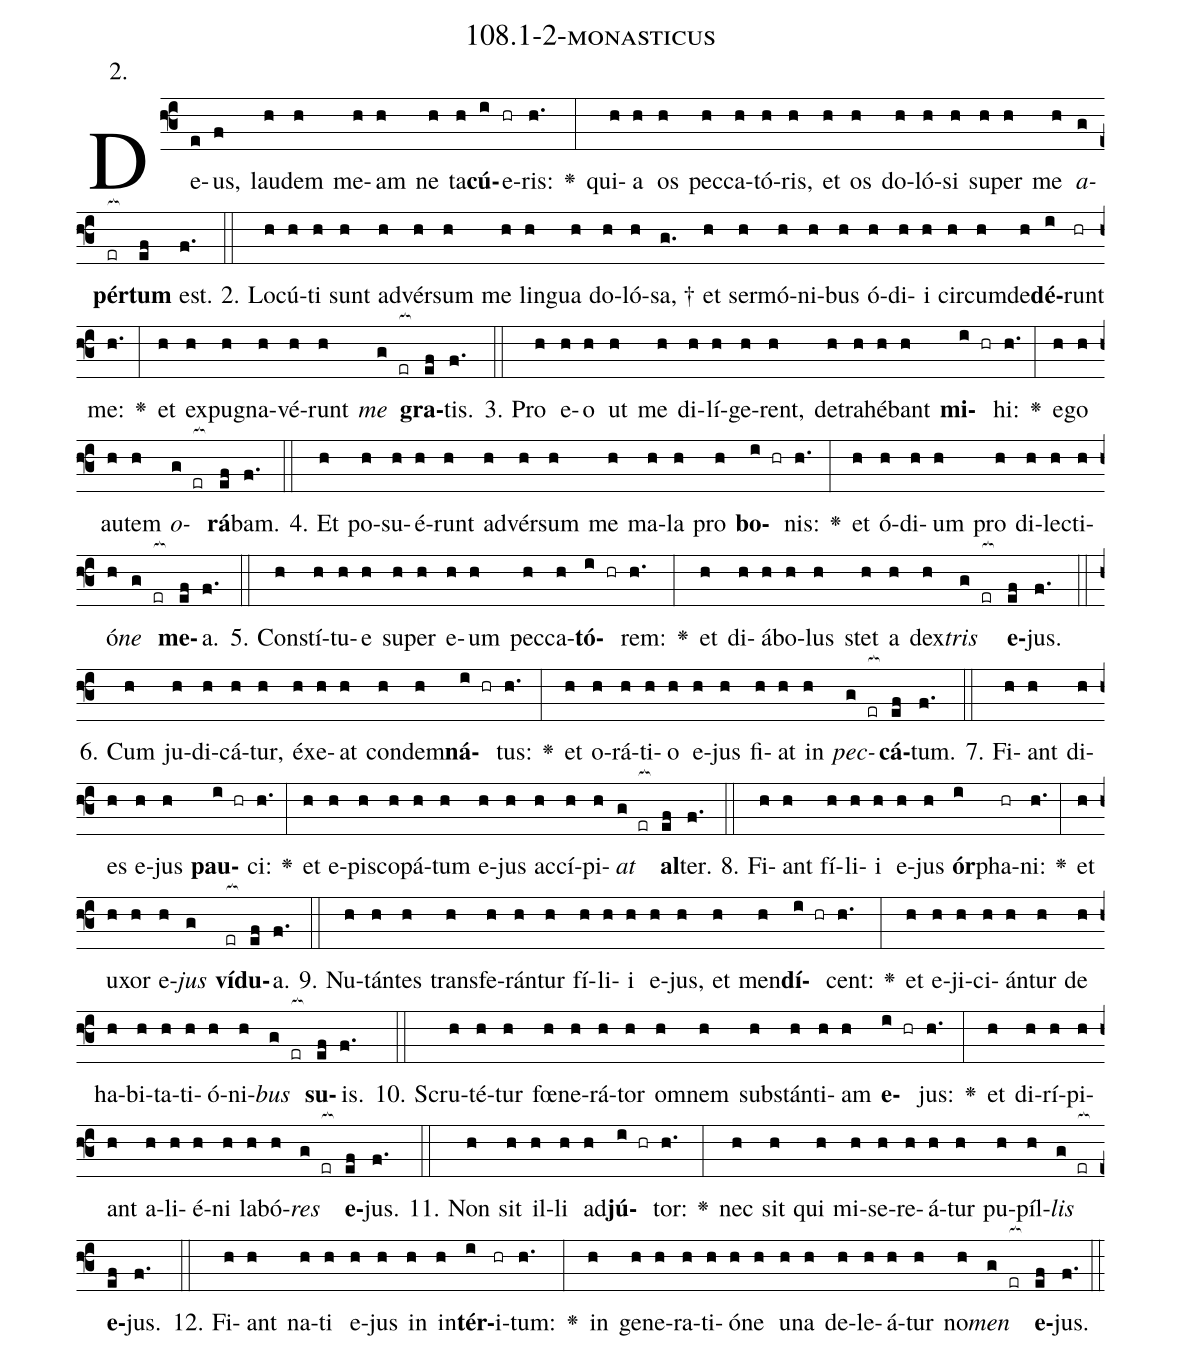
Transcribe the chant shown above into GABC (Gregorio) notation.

name: 108.1-2-monasticus;
annotation: 2.;
%%
(f3)De(e)us,(f) lau(h)dem(h) me(h)am(h) ne(h) ta(h)<b>cú</b>(i)e(hr)ris:(h.) <v>\greheightstar</v>(:) qui(h)a(h) os(h) pec(h)ca(h)tó(h)ris,(h) et(h) os(h) do(h)ló(h)si(h) su(h)per(h) me(h) <i>a</i>(g)<b>pér</b>(er[ocb:1{])<b>tum</b>(ef[ocb:0}]) est.(f.) (::)
2. Lo(h)cú(h)ti(h) sunt(h) ad(h)vér(h)sum(h) me(h) lin(h)gua(h) do(h)ló(h)sa, †(g.) et(h) ser(h)mó(h)ni(h)bus(h) ó(h)di(h)i(h) cir(h)cum(h)de(h)<b>dé</b>(i)runt(hr) me:(h.) <v>\greheightstar</v>(:) et(h) ex(h)pu(h)gna(h)vé(h)runt(h) <i>me</i>(g er[ocb:1{]) <b>gra</b>(ef[ocb:0}])tis.(f.) (::)
3. Pro(h) e(h)o(h) ut(h) me(h) di(h)lí(h)ge(h)rent,(h) de(h)tra(h)hé(h)bant(h) <b>mi</b>(i hr)hi:(h.) <v>\greheightstar</v>(:) e(h)go(h) au(h)tem(h) <i>o</i>(g er[ocb:1{])<b>rá</b>(ef[ocb:0}])bam.(f.) (::)
4. Et(h) po(h)su(h)é(h)runt(h) ad(h)vér(h)sum(h) me(h) ma(h)la(h) pro(h) <b>bo</b>(i hr)nis:(h.) <v>\greheightstar</v>(:) et(h) ó(h)di(h)um(h) pro(h) di(h)lec(h)ti(h)ó(h)<i>ne</i>(g er[ocb:1{]) <b>me</b>(ef[ocb:0}])a.(f.) (::)
5. Con(h)stí(h)tu(h)e(h) su(h)per(h) e(h)um(h) pec(h)ca(h)<b>tó</b>(i hr)rem:(h.) <v>\greheightstar</v>(:) et(h) di(h)á(h)bo(h)lus(h) stet(h) a(h) dex(h)<i>tris</i>(g er[ocb:1{]) <b>e</b>(ef[ocb:0}])jus.(f.) (::)
6. Cum(h) ju(h)di(h)cá(h)tur,(h) éx(h)e(h)at(h) con(h)dem(h)<b>ná</b>(i hr)tus:(h.) <v>\greheightstar</v>(:) et(h) o(h)rá(h)ti(h)o(h) e(h)jus(h) fi(h)at(h) in(h) <i>pec</i>(g er[ocb:1{])<b>cá</b>(ef[ocb:0}])tum.(f.) (::)
7. Fi(h)ant(h) di(h)es(h) e(h)jus(h) <b>pau</b>(i hr)ci:(h.) <v>\greheightstar</v>(:) et(h) e(h)pis(h)co(h)pá(h)tum(h) e(h)jus(h) ac(h)cí(h)pi(h)<i>at</i>(g er[ocb:1{]) <b>al</b>(ef[ocb:0}])ter.(f.) (::)
8. Fi(h)ant(h) fí(h)li(h)i(h) e(h)jus(h) <b>ór</b>(i)pha(hr)ni:(h.) <v>\greheightstar</v>(:) et(h) u(h)xor(h) e(h)<i>jus</i>(g) <b>ví</b>(er[ocb:1{])<b>du</b>(ef[ocb:0}])a.(f.) (::)
9. Nu(h)tán(h)tes(h) trans(h)fe(h)rán(h)tur(h) fí(h)li(h)i(h) e(h)jus,(h) et(h) men(h)<b>dí</b>(i hr)cent:(h.) <v>\greheightstar</v>(:) et(h) e(h)ji(h)ci(h)án(h)tur(h) de(h) ha(h)bi(h)ta(h)ti(h)ó(h)ni(h)<i>bus</i>(g er[ocb:1{]) <b>su</b>(ef[ocb:0}])is.(f.) (::)
10. Scru(h)té(h)tur(h) fœ(h)ne(h)rá(h)tor(h) om(h)nem(h) sub(h)stán(h)ti(h)am(h) <b>e</b>(i hr)jus:(h.) <v>\greheightstar</v>(:) et(h) di(h)rí(h)pi(h)ant(h) a(h)li(h)é(h)ni(h) la(h)bó(h)<i>res</i>(g er[ocb:1{]) <b>e</b>(ef[ocb:0}])jus.(f.) (::)
11. Non(h) sit(h) il(h)li(h) ad(h)<b>jú</b>(i hr)tor:(h.) <v>\greheightstar</v>(:) nec(h) sit(h) qui(h) mi(h)se(h)re(h)á(h)tur(h) pu(h)píl(h)<i>lis</i>(g er[ocb:1{]) <b>e</b>(ef[ocb:0}])jus.(f.) (::)
12. Fi(h)ant(h) na(h)ti(h) e(h)jus(h) in(h) in(h)<b>tér</b>(i)i(hr)tum:(h.) <v>\greheightstar</v>(:) in(h) ge(h)ne(h)ra(h)ti(h)ó(h)ne(h) u(h)na(h) de(h)le(h)á(h)tur(h) no(h)<i>men</i>(g er[ocb:1{]) <b>e</b>(ef[ocb:0}])jus.(f.) (::)
